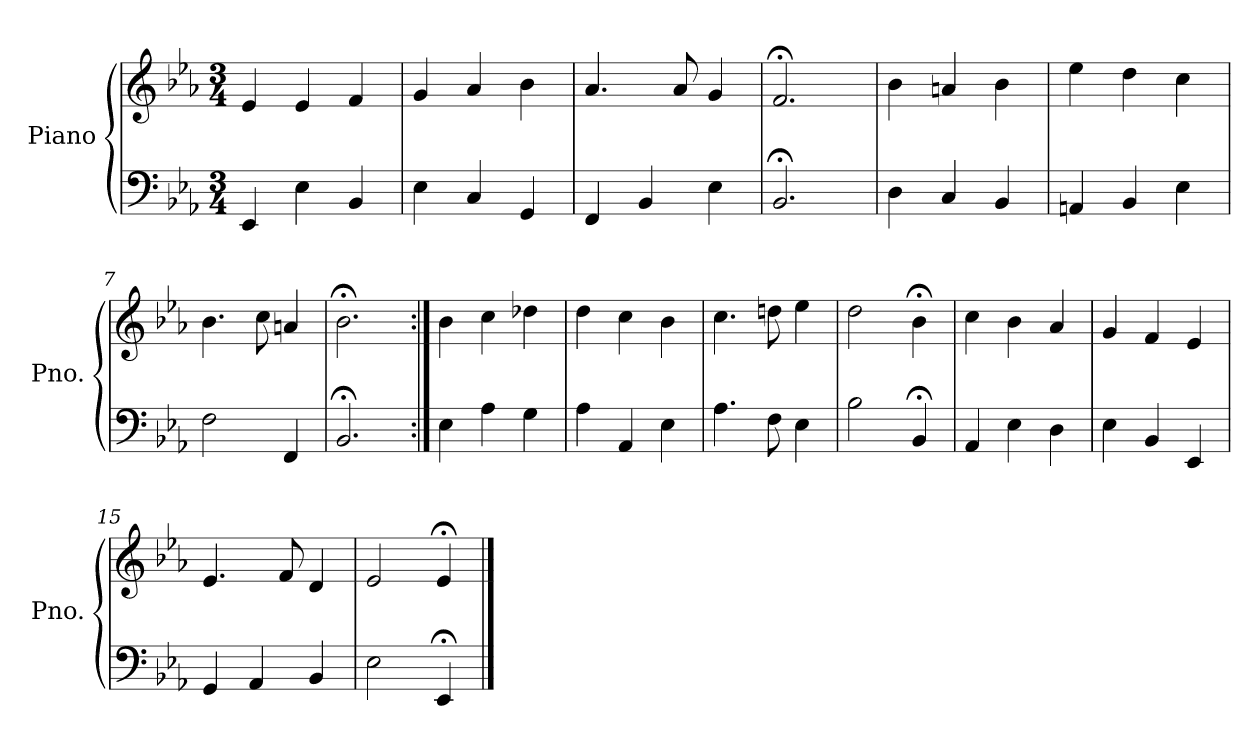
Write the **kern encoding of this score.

**kern	**kern
*part1	*part1
*staff2	*staff1
*I"Piano	*
*I'Pno.	*
*clefF4	*clefG2
*k[b-e-a-]	*k[b-e-a-]
*M3/4	*M3/4
=1	=1
4EE-/	4e-/
4E-\	4e-/
4BB-/	4f/
=2	=2
4E-\	4g/
4C/	4a-/
4GG/	4b-\
=3	=3
4FF/	4.a-/
4BB-/	.
.	8a-/
4E-\	4g/
=4	=4
2.BB-;</	2.f;</
=5	=5
4D\	4b-\
4C/	4an/
4BB-/	4b-\
=6	=6
4AAn/	4ee-\
4BB-/	4dd\
4E-\	4cc\
=7	=7
2F\	4.b-\
.	8cc\
4FF/	4an/
=8	=8
2.BB-;</	2.b-;<\
=9:|!	=9:|!
4E-\	4b-\
4A-\	4cc\
4G\	4dd-X\
!!LO:LB:g=z
=10	=10
4A-\	4dd\
4AA-/	4cc\
4E-\	4b-\
=11	=11
4.A-\	4.cc\
8F\	8ddn\
4E-\	4ee-\
=12	=12
2B-\	2dd\
4BB-;</	4b-;<\
=13	=13
4AA-/	4cc\
4E-\	4b-\
4D\	4a-/
=14	=14
4E-\	4g/
4BB-/	4f/
4EE-/	4e-/
=15	=15
4GG/	4.e-/
4AA-/	.
.	8f/
4BB-/	4d/
=16	=16
2E-\	2e-/
4EE-;</	4e-;</
==	==
*-	*-
